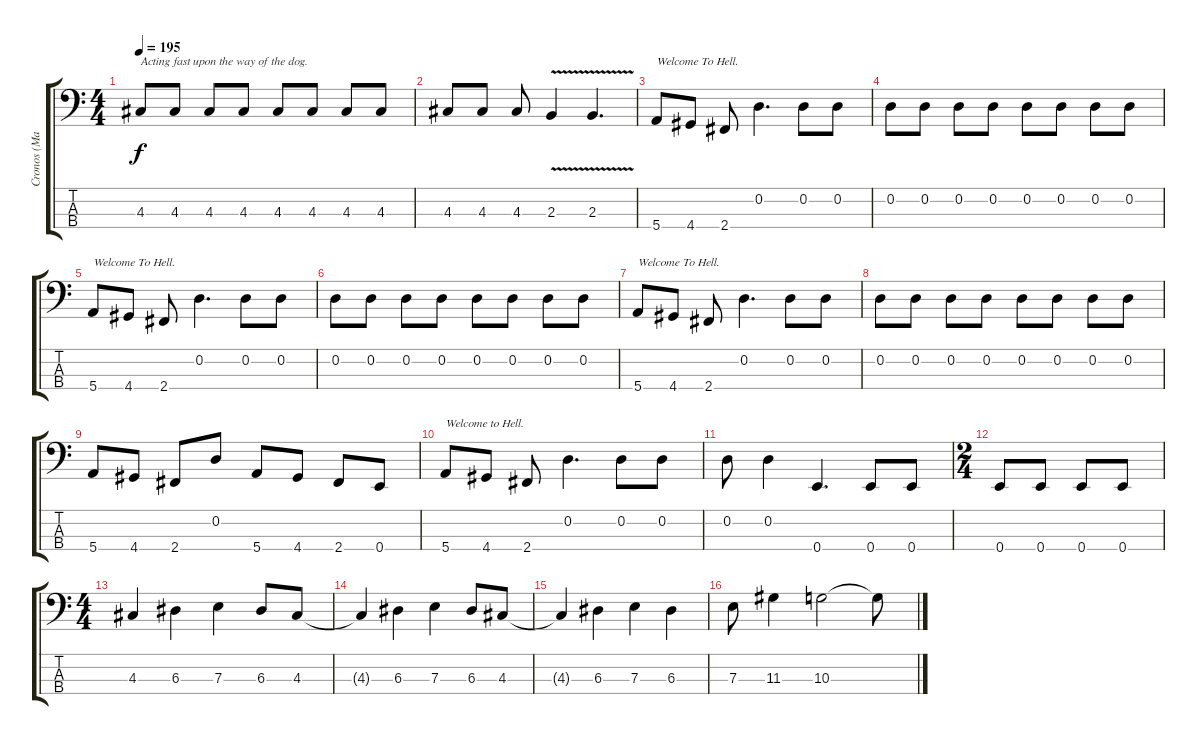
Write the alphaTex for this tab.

\track ("Cronos (Matthew)" "Cronos (Ma") {instrument electricbasspick}
\staff {score tabs}
\tuning (G2 D2 A1 E1) {hide}
\ts (4 4)
\tempo 195
\clef f4
\ks c
4.3.8{txt "Acting fast upon the way of the dog." dy f} 4.3.8 4.3.8 4.3.8 4.3.8 4.3.8 4.3.8 4.3.8 |
4.3.8 4.3.8 4.3.8 2.3{v}.4 2.3{v}.4{d} |
5.4.8{txt "Welcome To Hell."} 4.4.8 2.4.8 0.2.4{d} 0.2.8 0.2.8 |
0.2.8 0.2.8 0.2.8 0.2.8 0.2.8 0.2.8 0.2.8 0.2.8 |
5.4.8{txt "Welcome To Hell."} 4.4.8 2.4.8 0.2.4{d} 0.2.8 0.2.8 |
0.2.8 0.2.8 0.2.8 0.2.8 0.2.8 0.2.8 0.2.8 0.2.8 |
5.4.8{txt "Welcome To Hell."} 4.4.8 2.4.8 0.2.4{d} 0.2.8 0.2.8 |
0.2.8 0.2.8 0.2.8 0.2.8 0.2.8 0.2.8 0.2.8 0.2.8 |
5.4.8 4.4.8 2.4.8 0.2.8 5.4.8 4.4.8 2.4.8 0.4.8 |
5.4.8{txt "Welcome to Hell."} 4.4.8 2.4.8 0.2.4{d} 0.2.8 0.2.8 |
0.2.8 0.2.4 0.4.4{d} 0.4.8 0.4.8 |
\ts (2 4)
0.4.8 0.4.8 0.4.8 0.4.8 |
\ts (4 4)
4.3.4 6.3.4 7.3.4 6.3.8 4.3.8 |
4.3{t}.4 6.3.4 7.3.4 6.3.8 4.3.8 |
4.3{t}.4 6.3.4 7.3.4 6.3.4 |
7.3.8 11.3.4 10.3.2 10.3{t}.8
